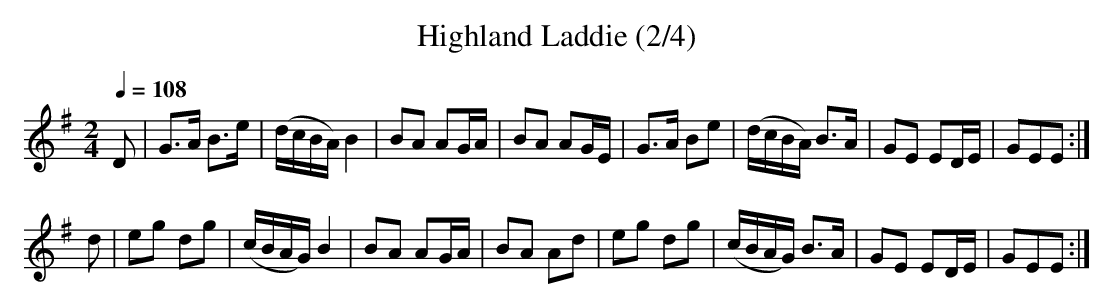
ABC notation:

X:1
T:Highland Laddie (2/4)
M:2/4
L:1/8
Q:1/4=108
K:E Minor
D|G>A B>e|(d/c/B/A/) B2|BA AG/A/|BA AG/E/|G>A Be|(d/c/B/A/) B>A|GE ED/E/|GEE:|
d|eg  dg |(c/B/A/G/) B2|BA AG/A/|BA Ad   |eg  dg|(c/B/A/G/) B>A|GE ED/E/|GEE:|
